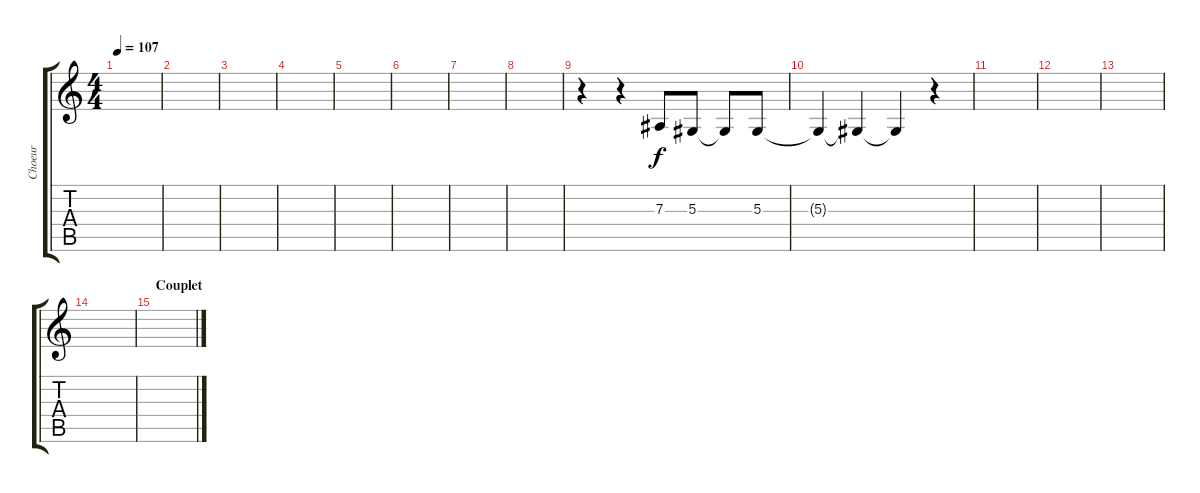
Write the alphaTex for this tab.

\track ("Choeur" "Choeur") {instrument synthbrass1}
\staff {score tabs}
\tuning (C4 G3 Eb3 Bb2 F2 C2) {hide}
\ts (4 4)
\tempo 107
\clef g2
\ks c
|
|
|
|
|
|
|
|
\section ("" "")
r.4 r.4 7.3.8 5.3.8 5.3{t}.8 5.3.8 |
5.3{t}.4 5.3{t}.4 5.3{t}.4 r.4 |
\section ("" "")
|
|
|
|
\section ("" "Couplet")
